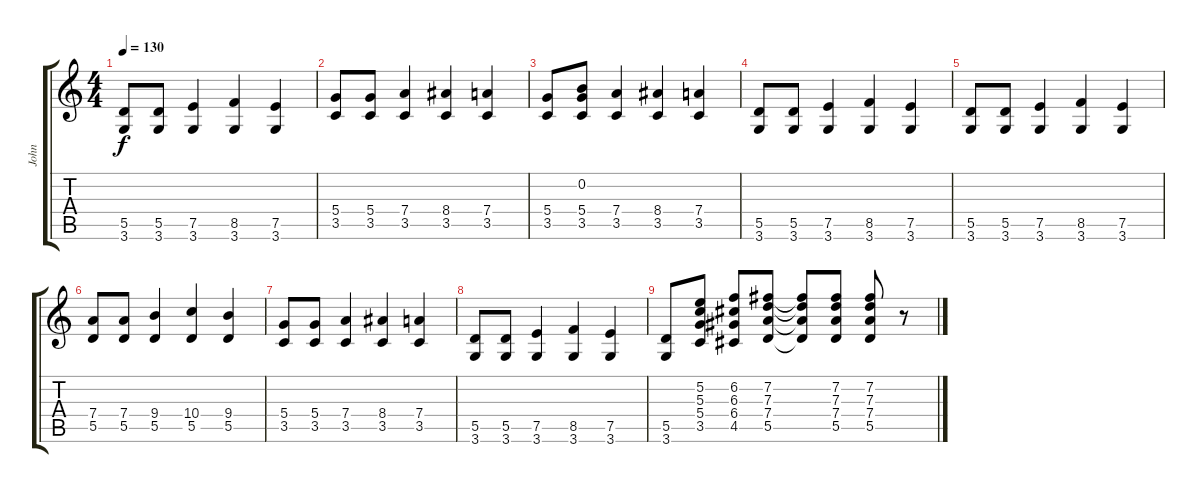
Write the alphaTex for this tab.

\track ("John" "John") {instrument electricguitarclean}
\staff {score tabs}
\tuning (E4 B3 G3 D3 A2 E2) {hide}
\ts (4 4)
\tempo 130
\clef g2
\ks c
(5.5 3.6).8{dy f} (5.5 3.6).8 (7.5 3.6).4 (8.5 3.6).4 (7.5 3.6).4 |
(5.4 3.5).8 (5.4 3.5).8 (7.4 3.5).4 (8.4 3.5).4 (7.4 3.5).4 |
(5.4 3.5).8 (0.2 5.4 3.5).8 (7.4 3.5).4 (8.4 3.5).4 (7.4 3.5).4 |
(5.5 3.6).8 (5.5 3.6).8 (7.5 3.6).4 (8.5 3.6).4 (7.5 3.6).4 |
(5.5 3.6).8 (5.5 3.6).8 (7.5 3.6).4 (8.5 3.6).4 (7.5 3.6).4 |
(7.4 5.5).8 (7.4 5.5).8 (9.4 5.5).4 (10.4 5.5).4 (9.4 5.5).4 |
(5.4 3.5).8 (5.4 3.5).8 (7.4 3.5).4 (8.4 3.5).4 (7.4 3.5).4 |
(5.5 3.6).8 (5.5 3.6).8 (7.5 3.6).4 (8.5 3.6).4 (7.5 3.6).4 |
(5.5 3.6).8 (5.2 5.3 5.4 3.5).8 (6.2 6.3 6.4 4.5).8 (7.2 7.3 7.4 5.5).8 (7.2{t} 7.3{t} 7.4{t} 5.5{t}).8 (7.2 7.3 7.4 5.5).8 (7.2 7.3 7.4 5.5).8 r.8
